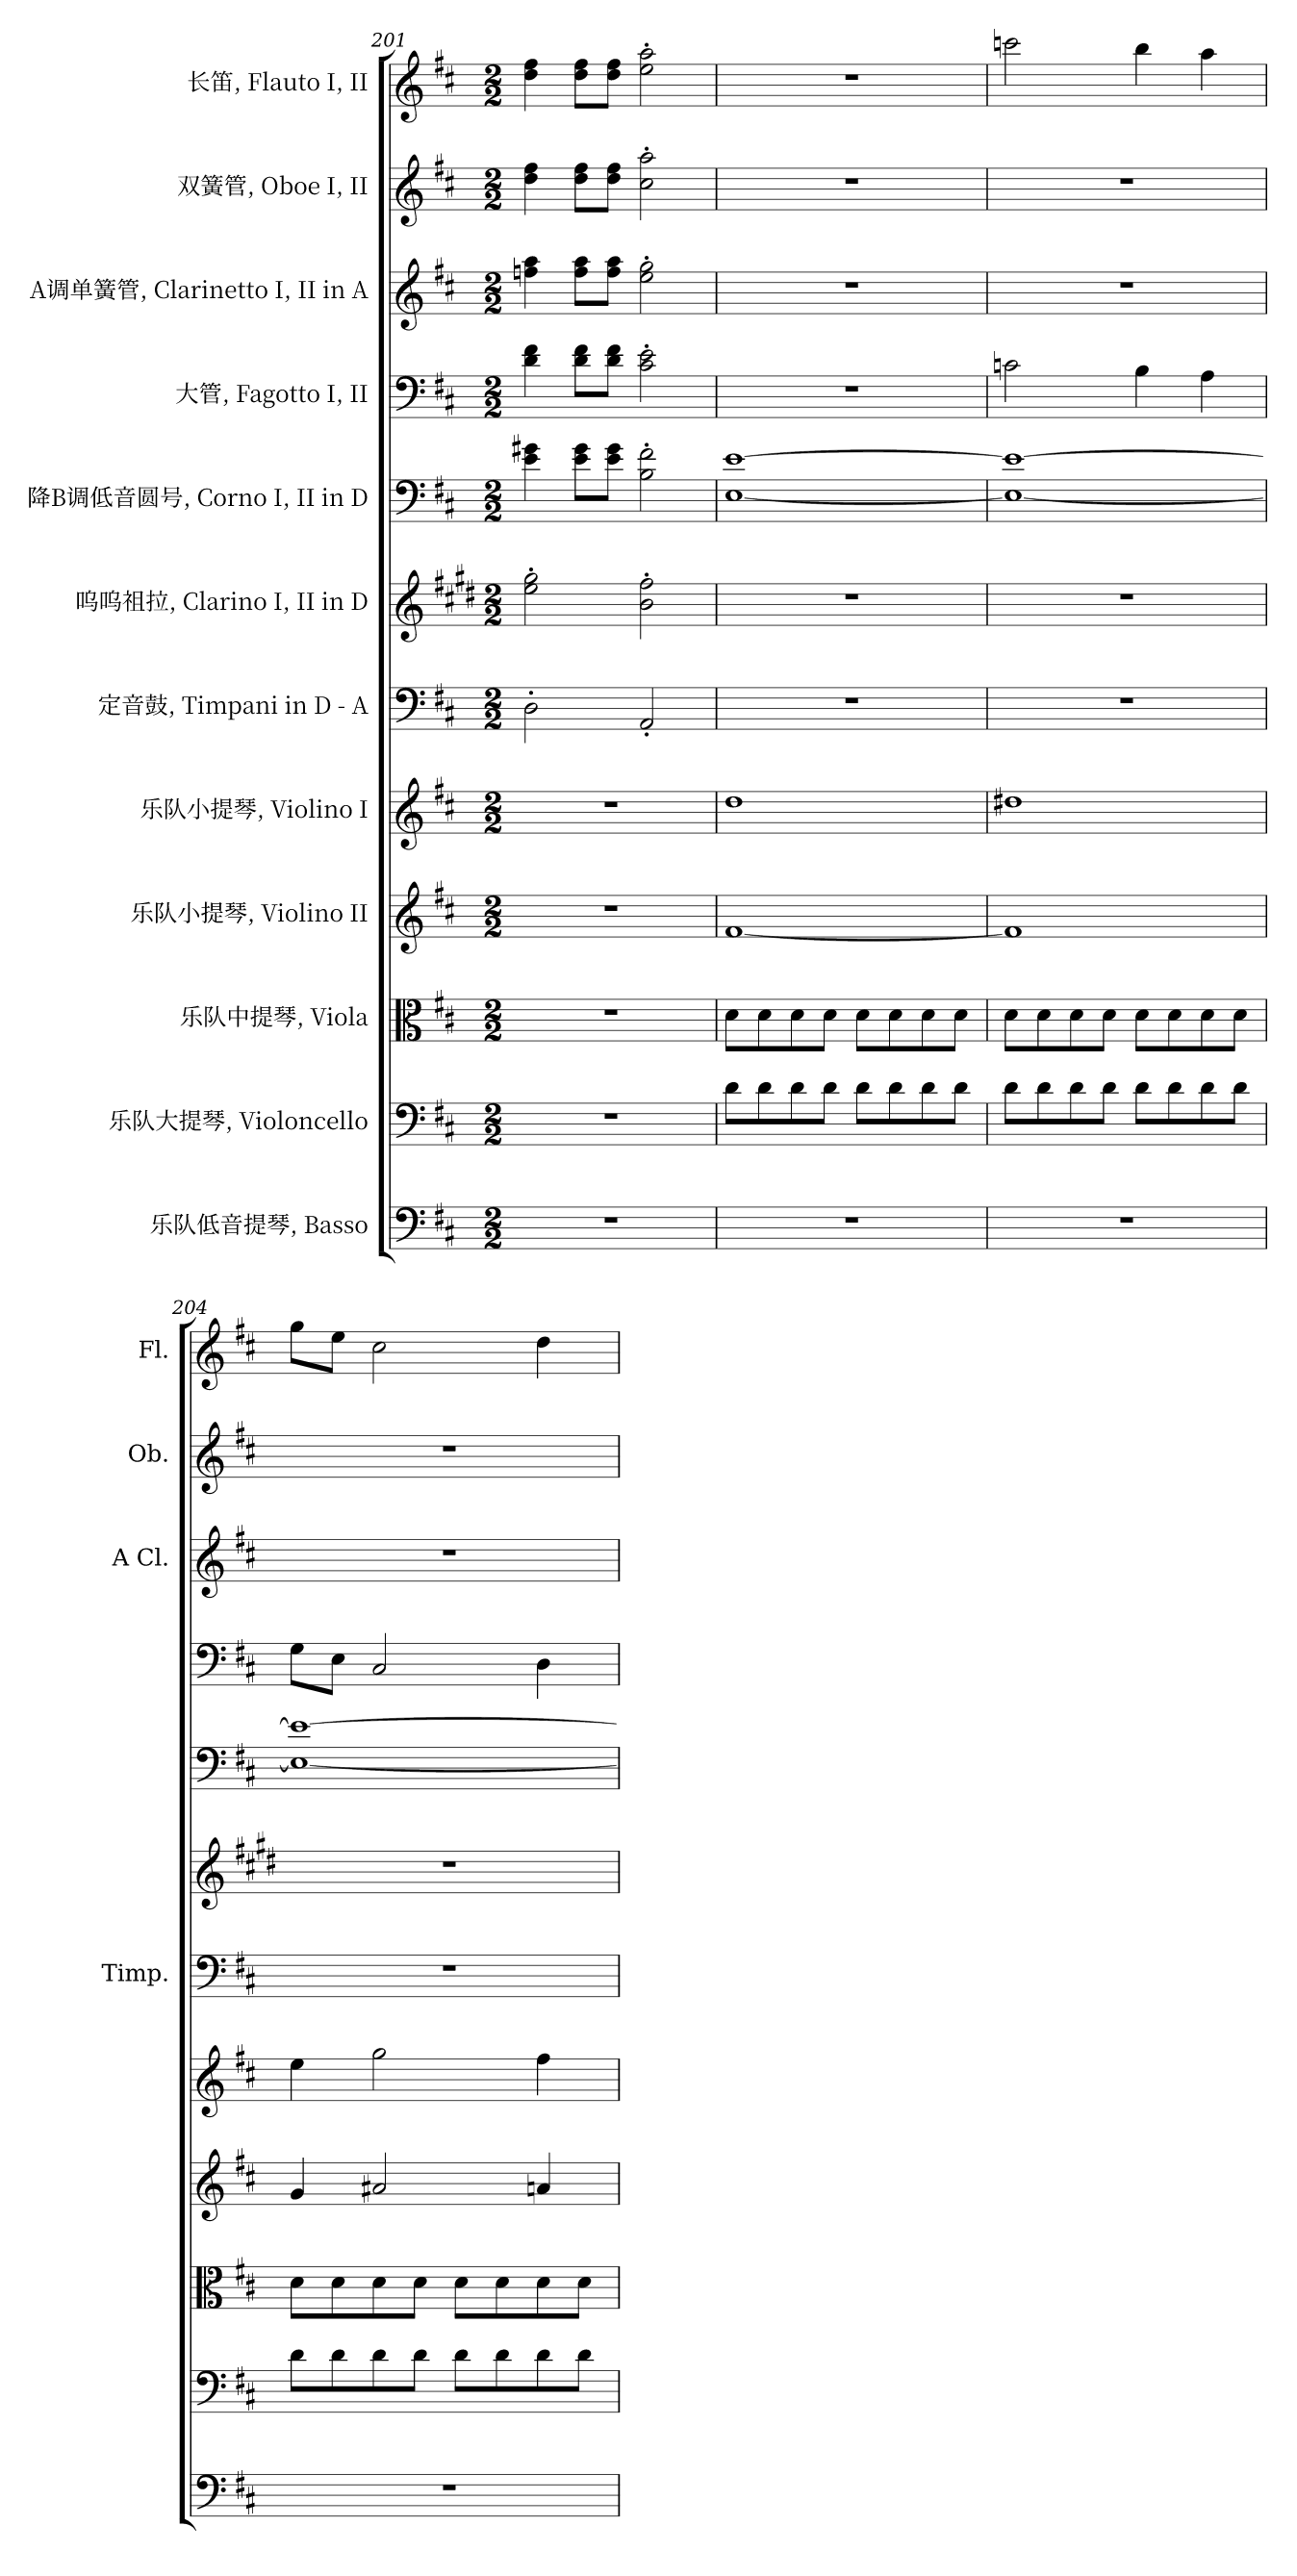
**kern	**kern	**kern	**kern	**kern	**kern	**kern	**kern	**kern	**kern	**kern	**kern
*part12	*part11	*part10	*part9	*part8	*part7	*part6	*part5	*part4	*part3	*part2	*part1
*staff12	*staff11	*staff10	*staff9	*staff8	*staff7	*staff6	*staff5	*staff4	*staff3	*staff2	*staff1
*I"乐队低音提琴, Basso	*I"乐队大提琴, Violoncello	*I"乐队中提琴, Viola	*I"乐队小提琴, Violino II	*I"乐队小提琴, Violino I	*I"定音鼓, Timpani in D - A	*I"呜呜祖拉, Clarino I, II in D	*I"降B调低音圆号, Corno I, II in D	*I"大管, Fagotto I, II	*I"A调单簧管, Clarinetto I, II in A	*I"双簧管, Oboe I, II	*I"长笛, Flauto I, II
*	*	*	*	*	*I'Timp.	*	*	*	*I'A Cl.	*I'Ob.	*I'Fl.
!!LO:PB:g=z
*clefF4	*clefF4	*clefC3	*clefG2	*clefG2	*clefF4	*clefG2	*clefF4	*clefF4	*clefG2	*clefG2	*clefG2
*ITrd7c12	*	*	*	*	*	*ITrd1c2	*ITrd1c2	*	*ITrd2c3	*	*
*k[f#c#]	*k[f#c#]	*k[f#c#]	*k[f#c#]	*k[f#c#]	*k[f#c#]	*k[f#c#]	*k[]	*k[f#c#]	*k[f#c#g#d#a#]	*k[f#c#]	*k[f#c#]
*M2/2	*M2/2	*M2/2	*M2/2	*M2/2	*M2/2	*M2/2	*M2/2	*M2/2	*M2/2	*M2/2	*M2/2
=201	=201	=201	=201	=201	=201	=201	=201	=201	=201	=201	=201
1r	1r	1r	1r	1r	2D'\	2dd\' 2ff#\'	4d\ 4f#X\	4d\ 4f#\	4ddn\ 4ff#\	4dd\ 4ff#\	4dd\ 4ff#\
.	.	.	.	.	.	.	8d\ 8f#\L	8d\ 8f#\L	8dd\ 8ff#\L	8dd\ 8ff#\L	8dd\ 8ff#\L
.	.	.	.	.	.	.	8d\ 8f#\J	8d\ 8f#\J	8dd\ 8ff#\J	8dd\ 8ff#\J	8dd\ 8ff#\J
.	.	.	.	.	2AA'/	2a\' 2ee\'	2A\' 2e\'	2c#\' 2e\'	2cc#\' 2ee\'	2cc#\' 2aa\'	2ee\' 2aa\'
=202	=202	=202	=202	=202	=202	=202	=202	=202	=202	=202	=202
1r	8d\L	8d\L	[1f#	1dd	1r	1r	[1D [1d	1r	1r	1r	1r
.	8d\	8d\	.	.	.	.	.	.	.	.	.
.	8d\	8d\	.	.	.	.	.	.	.	.	.
.	8d\J	8d\J	.	.	.	.	.	.	.	.	.
.	8d\L	8d\L	.	.	.	.	.	.	.	.	.
.	8d\	8d\	.	.	.	.	.	.	.	.	.
.	8d\	8d\	.	.	.	.	.	.	.	.	.
.	8d\J	8d\J	.	.	.	.	.	.	.	.	.
=203	=203	=203	=203	=203	=203	=203	=203	=203	=203	=203	=203
1r	8d\L	8d\L	1f#]	1dd#X	1r	1r	1D_ 1d_	2cn\	1r	1r	2cccn\
.	8d\	8d\	.	.	.	.	.	.	.	.	.
.	8d\	8d\	.	.	.	.	.	.	.	.	.
.	8d\J	8d\J	.	.	.	.	.	.	.	.	.
.	8d\L	8d\L	.	.	.	.	.	4B\	.	.	4bb\
.	8d\	8d\	.	.	.	.	.	.	.	.	.
.	8d\	8d\	.	.	.	.	.	4A\	.	.	4aa\
.	8d\J	8d\J	.	.	.	.	.	.	.	.	.
!!LO:PB:g=z
=204	=204	=204	=204	=204	=204	=204	=204	=204	=204	=204	=204
1r	8d\L	8d\L	4g/	4ee\	1r	1r	1D_ 1d_	8G\L	1r	1r	8gg\L
.	8d\	8d\	.	.	.	.	.	8E\J	.	.	8ee\J
.	8d\	8d\	2a#X/	2gg\	.	.	.	2C#/	.	.	2cc#\
.	8d\J	8d\J	.	.	.	.	.	.	.	.	.
.	8d\L	8d\L	.	.	.	.	.	.	.	.	.
.	8d\	8d\	.	.	.	.	.	.	.	.	.
.	8d\	8d\	4an/	4ff#\	.	.	.	4D\	.	.	4dd\
.	8d\J	8d\J	.	.	.	.	.	.	.	.	.
=	=	=	=	=	=	=	=	=	=	=	=
*-	*-	*-	*-	*-	*-	*-	*-	*-	*-	*-	*-
